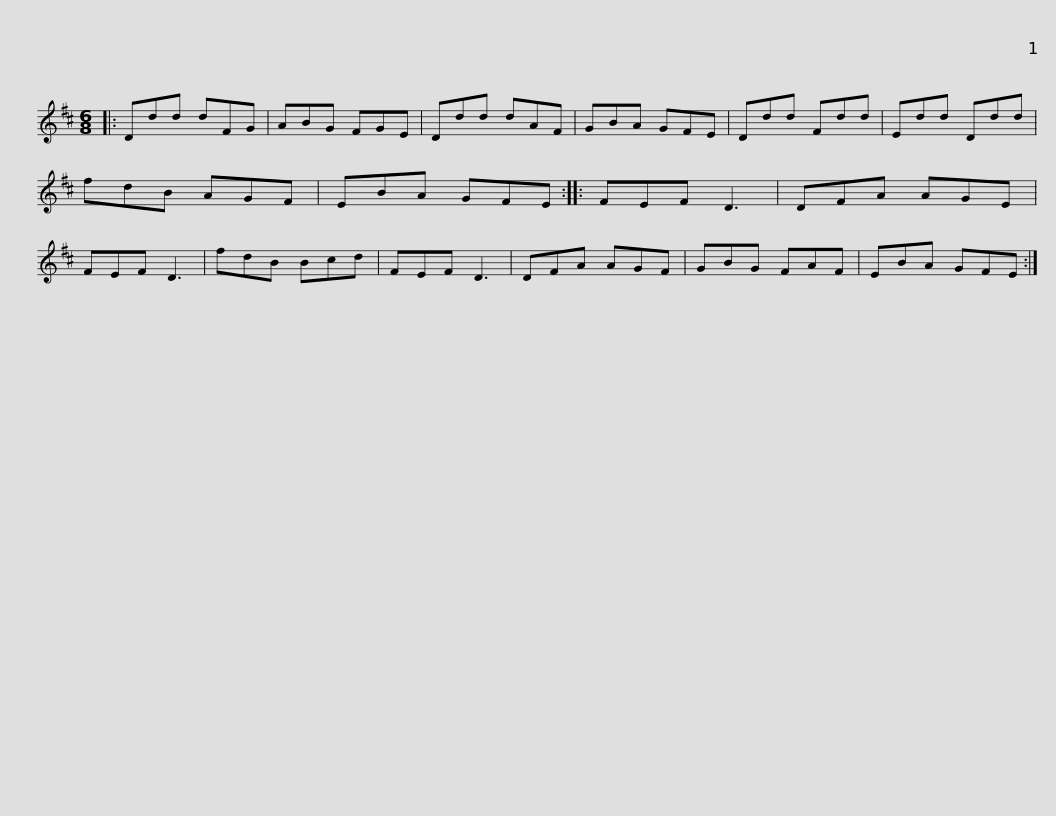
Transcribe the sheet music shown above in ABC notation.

X:1
L:1/8
M:6/8
I:linebreak $
K:D
V:1 treble
V:1
|: Ddd dFG | ABG FGE | Ddd dAF | GBA GFE | Ddd Fdd | %5
 Edd Ddd | fdB AGF |$ EBA GFE :: FEF D3 | DFA AGE | %10
 FEF D3 | fdB Bcd | FEF D3 | DFA AGF | GBG FAF |$ %15
 EBA GFE :| %16
